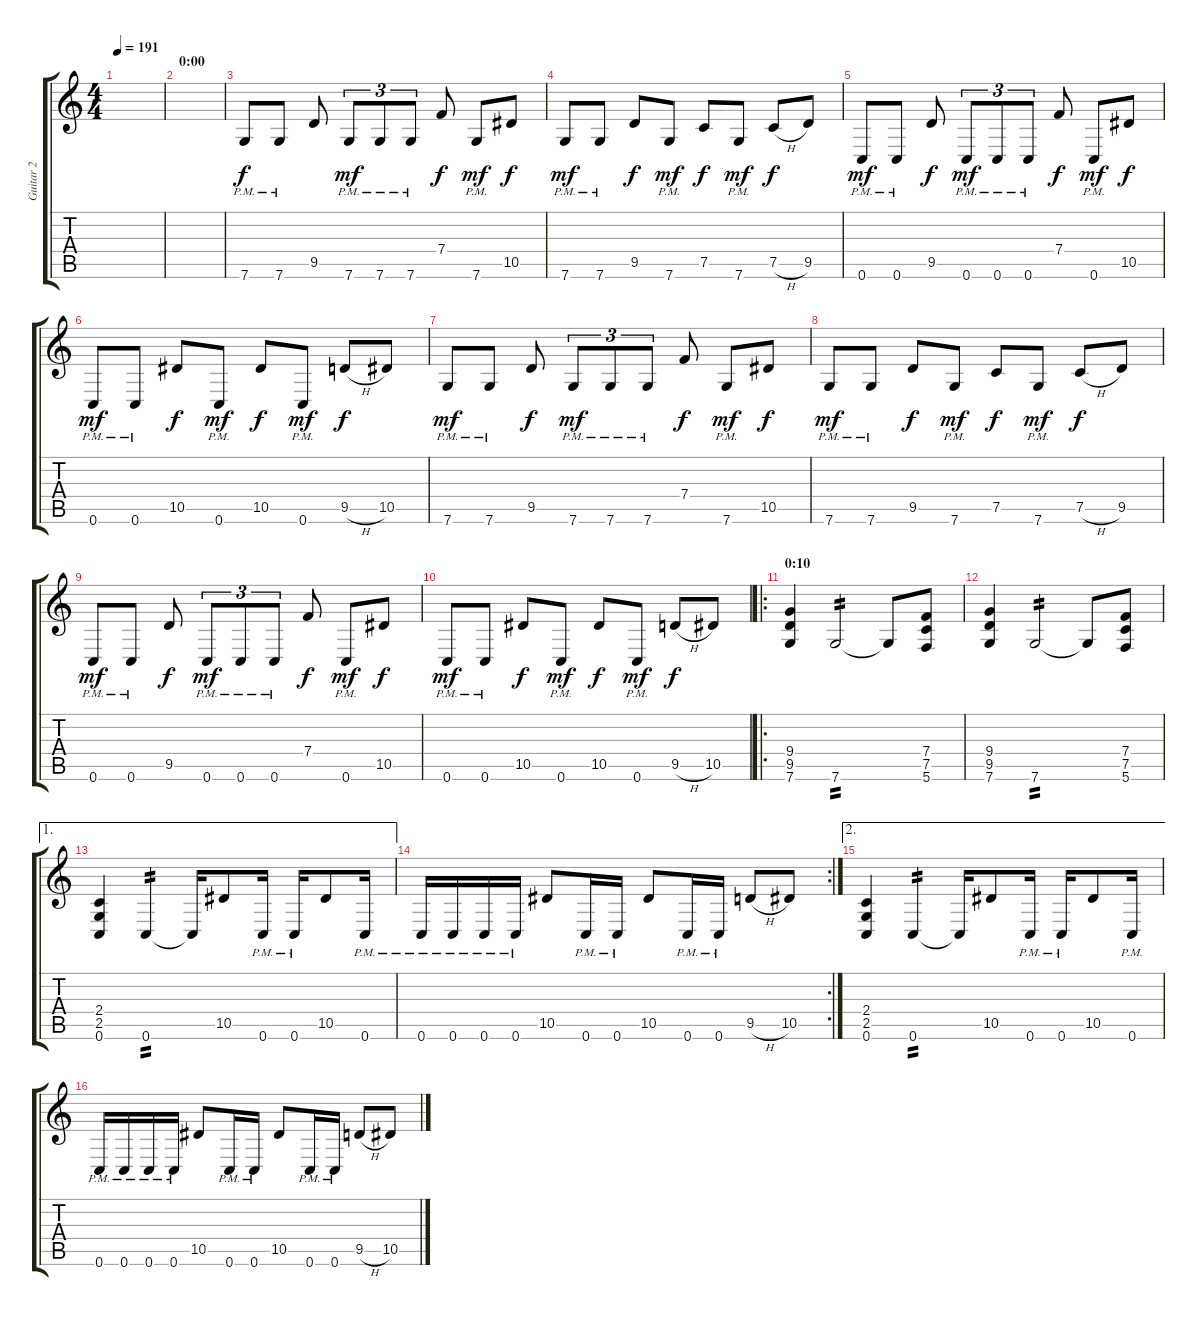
\track ("Guitar 2" "Guitar 2") {instrument distortionguitar}
\staff {score tabs}
\tuning (C4 G3 Eb3 Bb2 F2 C2) {hide}
\ts (4 4)
\tempo 191
\clef g2
\ks c
|
\section ("" "0:00")
|
7.6{pm}.8 7.6{pm}.8 9.5.8{dy f} 7.6{pm}.8{tu (3 2) dy mf} 7.6{pm}.8{tu (3 2)} 7.6{pm}.8{tu (3 2)} 7.4.8{dy f} 7.6{pm}.8{dy mf} 10.5.8{dy f} |
7.6{pm}.8{dy mf} 7.6{pm}.8 9.5.8{dy f} 7.6{pm}.8{dy mf} 7.5.8{dy f} 7.6{pm}.8{dy mf} 7.5{h}.8{dy f} 9.5.8 |
0.6{pm}.8{dy mf} 0.6{pm}.8 9.5.8{dy f} 0.6{pm}.8{tu (3 2) dy mf} 0.6{pm}.8{tu (3 2)} 0.6{pm}.8{tu (3 2)} 7.4.8{dy f} 0.6{pm}.8{dy mf} 10.5.8{dy f} |
0.6{pm}.8{dy mf} 0.6{pm}.8 10.5.8{dy f} 0.6{pm}.8{dy mf} 10.5.8{dy f} 0.6{pm}.8{dy mf} 9.5{h}.8{dy f} 10.5.8 |
7.6{pm}.8{dy mf} 7.6{pm}.8 9.5.8{dy f} 7.6{pm}.8{tu (3 2) dy mf} 7.6{pm}.8{tu (3 2)} 7.6{pm}.8{tu (3 2)} 7.4.8{dy f} 7.6{pm}.8{dy mf} 10.5.8{dy f} |
7.6{pm}.8{dy mf} 7.6{pm}.8 9.5.8{dy f} 7.6{pm}.8{dy mf} 7.5.8{dy f} 7.6{pm}.8{dy mf} 7.5{h}.8{dy f} 9.5.8 |
0.6{pm}.8{dy mf} 0.6{pm}.8 9.5.8{dy f} 0.6{pm}.8{tu (3 2) dy mf} 0.6{pm}.8{tu (3 2)} 0.6{pm}.8{tu (3 2)} 7.4.8{dy f} 0.6{pm}.8{dy mf} 10.5.8{dy f} |
0.6{pm}.8{dy mf} 0.6{pm}.8 10.5.8{dy f} 0.6{pm}.8{dy mf} 10.5.8{dy f} 0.6{pm}.8{dy mf} 9.5{h}.8{dy f} 10.5.8 |
\ro
\section ("" "0:10")
(9.4 9.5 7.6).4 7.6.2{tp 2} 7.6{t}.8 (7.4 7.5 5.6).8 |
(9.4 9.5 7.6).4 7.6.2{tp 2} 7.6{t}.8 (7.4 7.5 5.6).8 |
\ae 1
(2.4 2.5 0.6).4 0.6.4{tp 2} 0.6{t}.16 10.5.8 0.6{pm}.16 0.6{pm}.16 10.5.8 0.6{pm}.16 |
\rc 2
0.6{pm}.16 0.6{pm}.16 0.6{pm}.16 0.6{pm}.16 10.5.8 0.6{pm}.16 0.6{pm}.16 10.5.8 0.6{pm}.16 0.6{pm}.16 9.5{h}.8 10.5.8 |
\ae 2
(2.4 2.5 0.6).4 0.6.4{tp 2} 0.6{t}.16 10.5.8 0.6{pm}.16 0.6{pm}.16 10.5.8 0.6{pm}.16 |
0.6{pm}.16 0.6{pm}.16 0.6{pm}.16 0.6{pm}.16 10.5.8 0.6{pm}.16 0.6{pm}.16 10.5.8 0.6{pm}.16 0.6{pm}.16 9.5{h}.8 10.5.8
